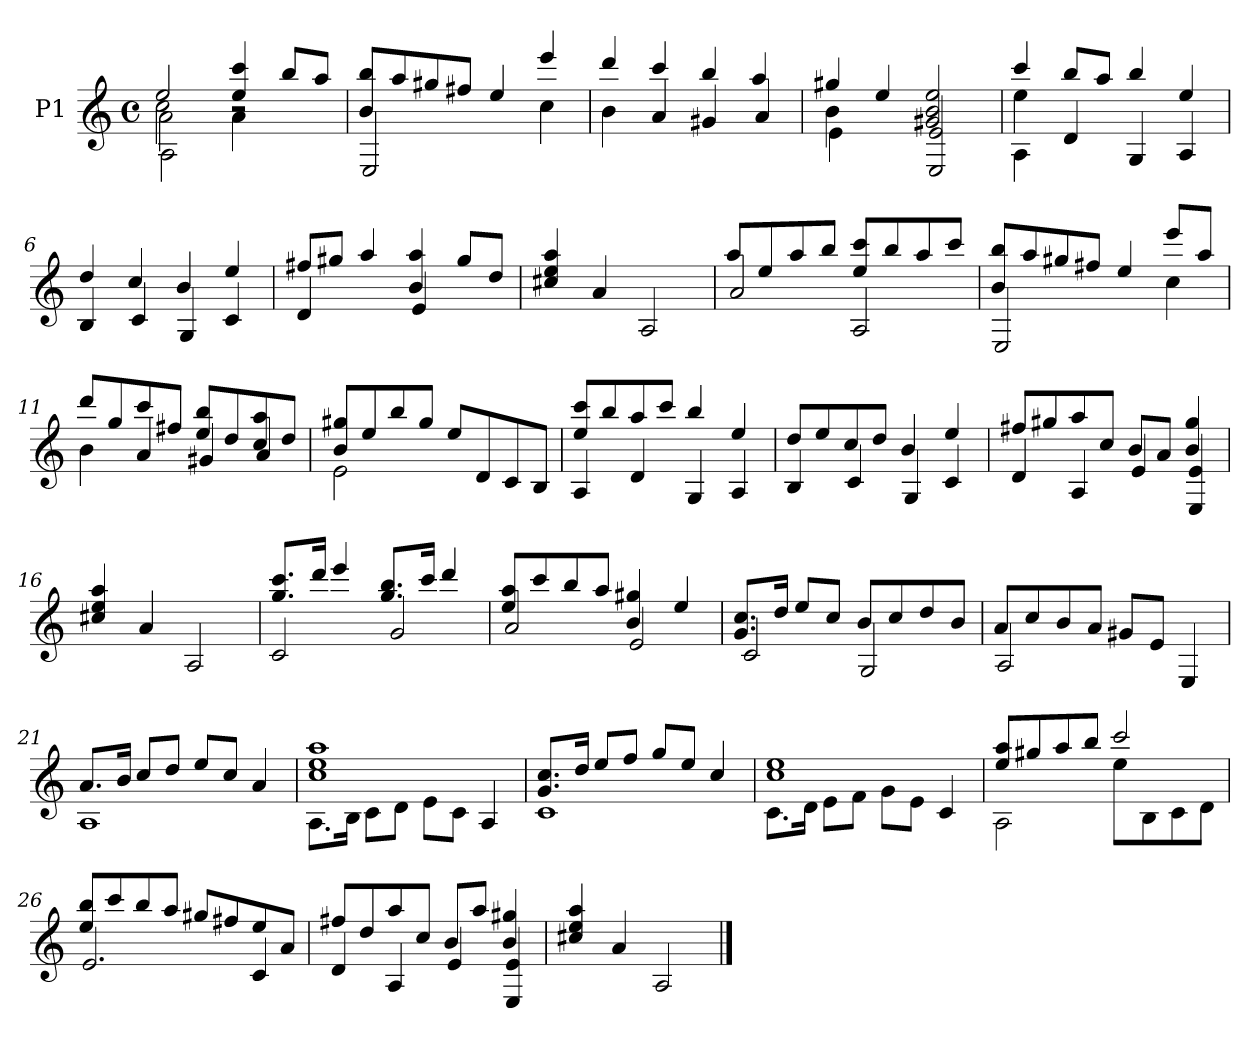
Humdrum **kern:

**kern
*part1
*staff1
*I"P1
!!LO:PB:g=z
*clefG2
*ITrd7c12
*k[]
*a:
*M4/4
*met(c)
=1
*^
*	*^
*	*	*^
2ei/	2ci\	2Ai\	2AAi\
4ei/ 4cci	2ryy	2r	4Ai\
8bi/L	.	.	4ryy
8ai/J	.	.	.
*	*v	*v	*v
=2	=2
8Bi/ 8biL	2EEi/
8ai/	.
8g#Xi/	.
8f#Xi/J	.
4ei/	4ryy
4eei/	4ci\
=3	=3
4ddi/	4Bi\
4cci/	4Ai/
4bi/	4G#Xi/
4ai/	4Ai/
=4	=4
*	*^
4g#Xi/	4Bi\	4Ei\
4ei/	4ryy	4ryy
2G#Xi/ 2Bi 2ei	2ryy	2EEi/ 2Ei
=5	=5	=5
4cci/	4ei\	4AAi\
8bi/L	4ryy	4Di/
8ai/J	.	.
4bi/	2ryy	4GGi/
4ei/	.	4AAi/
*	*v	*v
=6	=6
4di/	4BBi/
4ci/	4Ci/
4Bi/	4GGi/
4ei/	4Ci/
!!LO:LB:g=z	!!
=7	=7
8f#Xi/L	4Di/
8g#Xi/J	.
4ai/	4ryy
4Bi/ 4ai	4Ei/
8g#i/L	4ryy
8di/J	.
=8	=8
4c#Xi/ 4ei 4ai	2ryy
4Ai/	.
2ryy	2AAi/
=9	=9
8ai/L	2Ai/
8ei/	.
8ai/	.
8bi/J	.
8ei/ 8cciL	2AAi/
8bi/	.
8ai/	.
8cci/J	.
=10	=10
8Bi/ 8biL	2EEi/
8ai/	.
8g#Xi/	.
8f#Xi/J	.
4ei/	4ryy
8eei/L	4ci\
8ai/J	.
=11	=11
8ddi/L	4Bi\
8gi/	.
8cci/	4Ai/
8f#Xi/J	.
8ei/ 8biL	4G#Xi/
8di/	.
8ci/ 8ai	4Ai/
8di/J	.
!!LO:LB:g=z	!!
=12	=12
*	*^
8Bi/ 8g#XiL	2Ei\	4ryy
8ei/	.	.
8bi/	.	4ryy
8g#i/J	.	.
8ryy	8ei/L	8ryy
8ryy	8Di/	4.ryy
4ryy	8Ci/	.
.	8BBi/J	.
*	*v	*v
=13	=13
8ei/ 8cciL	4AAi/
8bi/	.
8ai/	4Di/
8cci/J	.
4bi/	4GGi/
4ei/	4AAi/
=14	=14
8di/L	4BBi/
8ei/	.
8ci/	4Ci/
8di/J	.
4Bi/	4GGi/
4ei/	4Ci/
=15	=15
8f#Xi/L	4Di/
8g#Xi/	.
8ai/	4AAi/
8ci/J	.
8Bi/L	4Ei/
8Ai/J	.
4Bi/ 4g#i	4EEi/ 4Ei
=16	=16
4c#Xi/ 4ei 4ai	2ryy
4Ai/	.
2ryy	2AAi/
!!LO:LB:g=z	!!
=17	=17
8.gi/ 8.cciL	2Ci/
16ddi/Jk	.
4eei/	.
8.gi/ 8.biL	2Gi/
16cci/Jk	.
4ddi/	.
=18	=18
8ei/ 8aiL	2Ai/
8cci/	.
8bi/	.
8ai/J	.
4Bi/ 4g#Xi	2Ei/
4ei/	.
=19	=19
8.Gi/ 8.ciL	2Ci/
16di/Jk	.
8ei/L	.
8ci/J	.
8Bi/L	2GGi/
8ci/	.
8di/	.
8Bi/J	.
=20	=20
*	*^
8Ai/L	2ryy	2AAi/
8ci/	.	.
8Bi/	.	.
8Ai/J	.	.
8G#Xi/L	8ryy	8ryy
8Ei/J	8ryy	8ryy
4ryy	4ryy	4EEi/
*	*v	*v
=21	=21
8.Ai/L	1AAi
16Bi/Jk	.
8ci/L	.
8di/J	.
8ei/L	.
8ci/J	.
4Ai/	.
!!LO:LB:g=z	!!
=22	=22
1ci 1ei 1ai	8.AAi\L
.	16BBi\Jk
.	8Ci\L
.	8Di\J
.	8Ei\L
.	8Ci\J
.	4AAi/
=23	=23
8.Gi/ 8.ciL	1Ci
16di/Jk	.
8ei/L	.
8fi/J	.
8gi/L	.
8ei/J	.
4ci/	.
=24	=24
*	*^
1ci 1ei	8.Ci\L	2ryy
.	16Di\Jk	.
.	8Ei\L	.
.	8Fi\J	.
.	8Gi\L	8ryy
.	8Ei\J	4.ryy
.	4Ci/	.
=25	=25	=25
8ei/ 8aiL	2AAi\	4ryy
8g#Xi/	.	.
8ai/	.	4ryy
8bi/J	.	.
2cci/	8ei\L	8ryy
.	8BBi\	4.ryy
.	8Ci\	.
.	8Di\J	.
*	*v	*v
!!LO:LB:g=z
=26	=26
8ei/ 8biL	2.Ei/
8cci/	.
8bi/	.
8ai/J	.
8g#Xi/L	.
8f#Xi/	.
8ei/	4Ci/
8Ai/J	.
=27	=27
8f#Xi/L	4Di/
8di/	.
8ai/	4AAi/
8ci/J	.
8Bi/L	4Ei/
8ai/J	.
4Bi/ 4g#Xi	4EEi/ 4Ei
=28	=28
4c#Xi/ 4ei 4ai	2ryy
4Ai/	.
2ryy	2AAi/
*v	*v
==
*-
